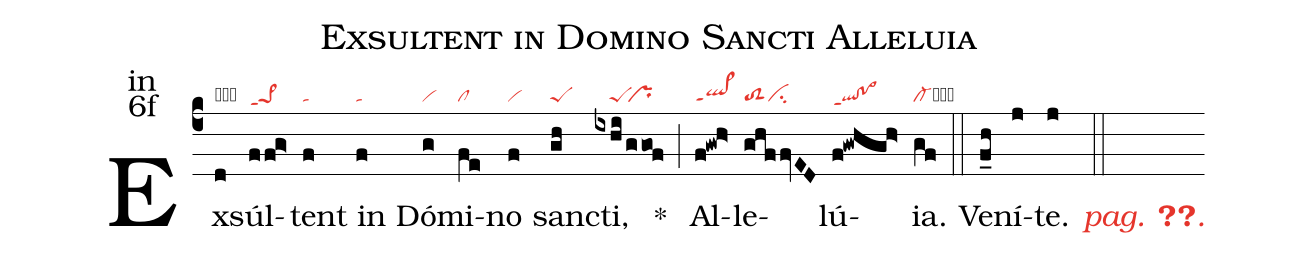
name:Exsultent in Domino Sancti Alleluia;
office-part:in;
mode:6f;
nabc-lines:1;
%%
(c4) Ex(d|obta)súl(ffg>|pe>1ppt1)tent(f|ta) in(f|ta) Dó(g|vi)mi(fe|cl)no(f|vi) sanc(gh|peS)ti,(ixhi/ggof|////peS`pr) <sp>*</sp>(;) Al(f@gw!h>|ql>ppt1)le(ghf/fvED|toS2ci)lú(f!gwhgh>|ql!po>ppt1){ia}.(gf|cl-cb) (::) <nlba>Ve(f_h)ní(j)t{e}. <c><i>pag. <v>\pageref{M-ORIP6f}</v>.</i></c></nlba>(j ::)
